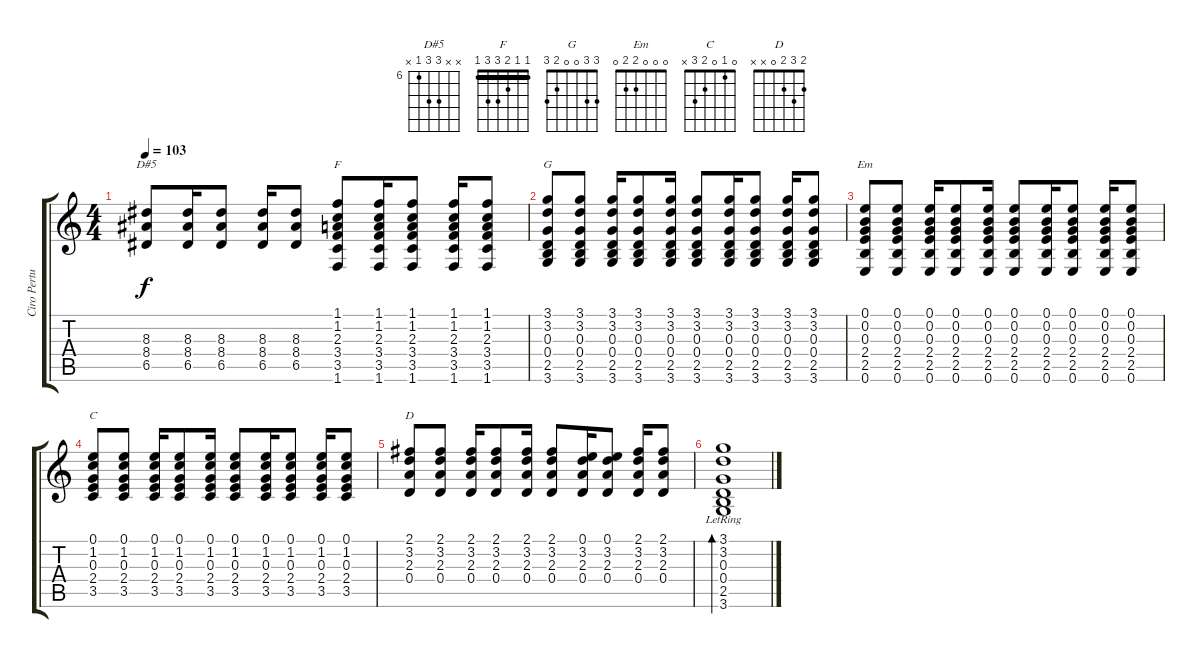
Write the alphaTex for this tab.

\track ("Ciro Pertusi (Guitarra)" "Ciro Pertu") {instrument distortionguitar}
\staff {score tabs}
\tuning (E4 B3 G3 D3 A2 E2) {hide}
\chord ("D#5" x x 8 8 6 x) {firstfret 6}
\chord ("F" 1 1 2 3 3 1) {barre 1}
\chord ("G" 3 3 0 0 2 3)
\chord ("Em" 0 0 0 2 2 0)
\chord ("C" 0 1 0 2 3 x)
\chord ("D" 2 3 2 0 x x)
\ts (4 4)
\tempo 103
\clef g2
\ks c
(8.3 8.4 6.5).8{ch "D#5" dy f} (8.3 8.4 6.5).16 (8.3 8.4 6.5).8 (8.3 8.4 6.5).16 (8.3 8.4 6.5).8 (1.1 1.2 2.3 3.4 3.5 1.6).8{ch "F"} (1.1 1.2 2.3 3.4 3.5 1.6).16 (1.1 1.2 2.3 3.4 3.5 1.6).8 (1.1 1.2 2.3 3.4 3.5 1.6).16 (1.1 1.2 2.3 3.4 3.5 1.6).8 |
(3.1 3.2 0.3 0.4 2.5 3.6).8{ch "G"} (3.1 3.2 0.3 0.4 2.5 3.6).8 (3.1 3.2 0.3 0.4 2.5 3.6).16 (3.1 3.2 0.3 0.4 2.5 3.6).8 (3.1 3.2 0.3 0.4 2.5 3.6).16 (3.1 3.2 0.3 0.4 2.5 3.6).8 (3.1 3.2 0.3 0.4 2.5 3.6).16 (3.1 3.2 0.3 0.4 2.5 3.6).8 (3.1 3.2 0.3 0.4 2.5 3.6).16 (3.1 3.2 0.3 0.4 2.5 3.6).8 |
(0.1 0.2 0.3 2.4 2.5 0.6).8{ch "Em"} (0.1 0.2 0.3 2.4 2.5 0.6).8 (0.1 0.2 0.3 2.4 2.5 0.6).16 (0.1 0.2 0.3 2.4 2.5 0.6).8 (0.1 0.2 0.3 2.4 2.5 0.6).16 (0.1 0.2 0.3 2.4 2.5 0.6).8 (0.1 0.2 0.3 2.4 2.5 0.6).16 (0.1 0.2 0.3 2.4 2.5 0.6).8 (0.1 0.2 0.3 2.4 2.5 0.6).16 (0.1 0.2 0.3 2.4 2.5 0.6).8 |
(0.1 1.2 0.3 2.4 3.5).8{ch "C"} (0.1 1.2 0.3 2.4 3.5).8 (0.1 1.2 0.3 2.4 3.5).16 (0.1 1.2 0.3 2.4 3.5).8 (0.1 1.2 0.3 2.4 3.5).16 (0.1 1.2 0.3 2.4 3.5).8 (0.1 1.2 0.3 2.4 3.5).16 (0.1 1.2 0.3 2.4 3.5).8 (0.1 1.2 0.3 2.4 3.5).16 (0.1 1.2 0.3 2.4 3.5).8 |
(2.1 3.2 2.3 0.4).8{ch "D"} (2.1 3.2 2.3 0.4).8 (2.1 3.2 2.3 0.4).16 (2.1 3.2 2.3 0.4).8 (2.1 3.2 2.3 0.4).16 (2.1 3.2 2.3 0.4).8 (0.1 3.2 2.3 0.4).16 (0.1 3.2 2.3 0.4).8 (2.1 3.2 2.3 0.4).16 (2.1 3.2 2.3 0.4).8 |
(3.1{lr} 3.2{lr} 0.3{lr} 0.4{lr} 2.5{lr} 3.6).1{bd 60}
